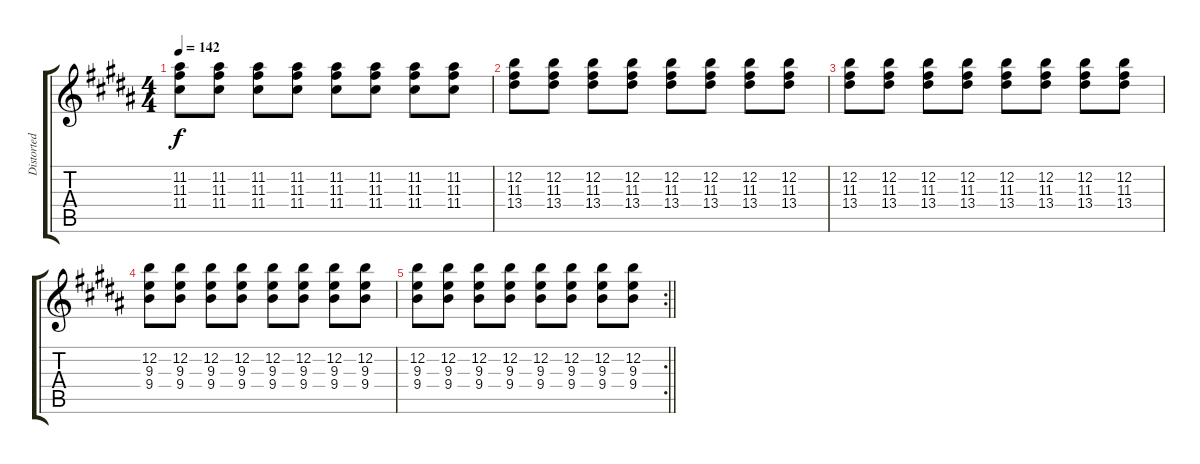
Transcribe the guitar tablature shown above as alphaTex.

\track ("Distorted Guitar" "Distorted ") {instrument distortionguitar}
\staff {score tabs}
\tuning (E4 B3 G3 D3 A2 E2) {hide}
\ts (4 4)
\tempo 142
\clef g2
\ks b
(11.2 11.3 11.4).8{dy f} (11.2 11.3 11.4).8 (11.2 11.3 11.4).8 (11.2 11.3 11.4).8 (11.2 11.3 11.4).8 (11.2 11.3 11.4).8 (11.2 11.3 11.4).8 (11.2 11.3 11.4).8 |
(12.2 11.3 13.4).8 (12.2 11.3 13.4).8 (12.2 11.3 13.4).8 (12.2 11.3 13.4).8 (12.2 11.3 13.4).8 (12.2 11.3 13.4).8 (12.2 11.3 13.4).8 (12.2 11.3 13.4).8 |
(12.2 11.3 13.4).8 (12.2 11.3 13.4).8 (12.2 11.3 13.4).8 (12.2 11.3 13.4).8 (12.2 11.3 13.4).8 (12.2 11.3 13.4).8 (12.2 11.3 13.4).8 (12.2 11.3 13.4).8 |
(12.2 9.3 9.4).8 (12.2 9.3 9.4).8 (12.2 9.3 9.4).8 (12.2 9.3 9.4).8 (12.2 9.3 9.4).8 (12.2 9.3 9.4).8 (12.2 9.3 9.4).8 (12.2 9.3 9.4).8 |
\rc 2
\barLineRight lightlight
(12.2 9.3 9.4).8 (12.2 9.3 9.4).8 (12.2 9.3 9.4).8 (12.2 9.3 9.4).8 (12.2 9.3 9.4).8 (12.2 9.3 9.4).8 (12.2 9.3 9.4).8 (12.2 9.3 9.4).8
